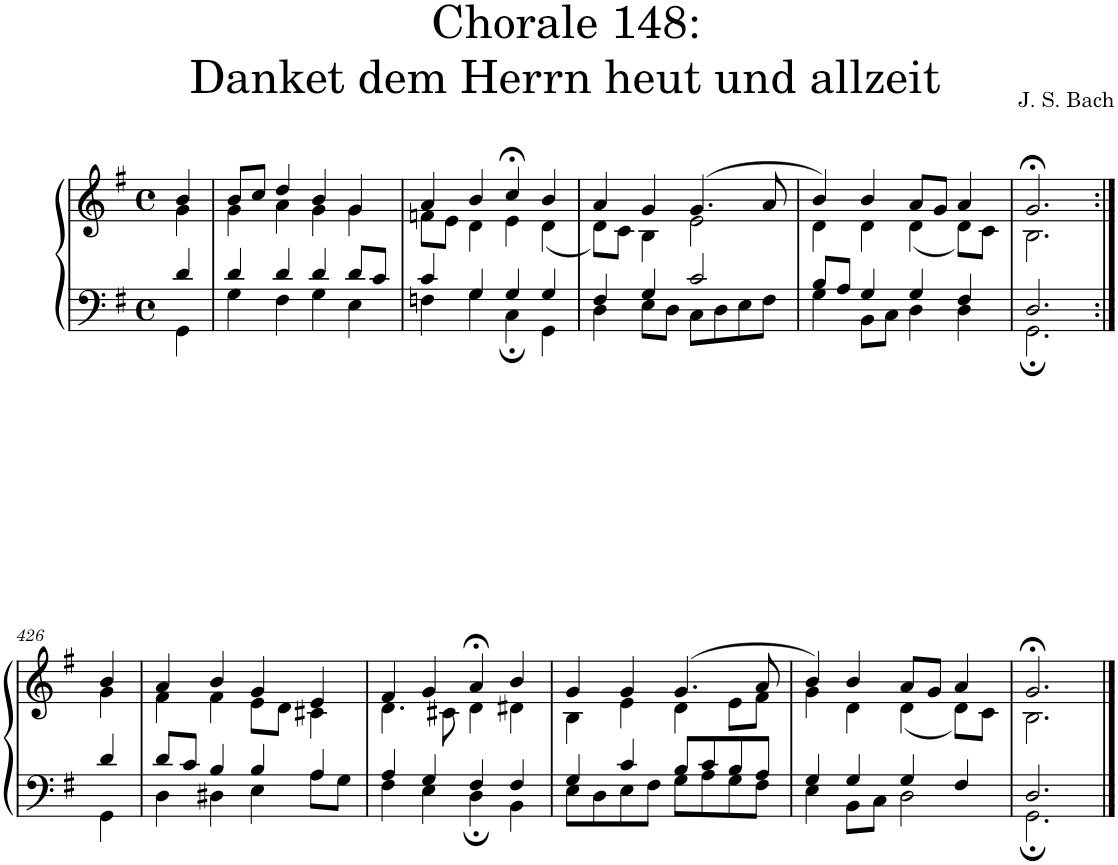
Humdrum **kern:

**kern	**kern
*part1	*part1
*staff2	*staff1
*I"S,A	*
*clefF4	*clefG2
*k[f#]	*k[f#]
*M4/4	*M4/4
*met(c)	*met(c)
=	=
*^	*^
4d/	4GG\	4b/	4g\
=1	=1	=1	=1
4d/	4G\	8b/L	4g\
.	.	8cc/J	.
4d/	4F#\	4dd/	4a\
4d/	4G\	4b/	4g\
8d/L	4E\	4g/	4g\
8c/J	.	.	.
=2	=2	=2	=2
4c/	4Fn\	4a/	8fn\L
.	.	.	8e\J
4G/	4G\	4b/	4d\
4G/	4C;\	4cc;</	4e\
4G/	4GG\	4b/	(<4d\
=3	=3	=3	=3
4F#/	4D\	4a/	8d\L)
.	.	.	8c\J
4G/	8E\L	4g/	4B\
.	8D\J	.	.
2c/	8C\L	(>4.g/	2e\
.	8D\	.	.
.	8E\	.	.
.	8F#\J	8a/	.
=4	=4	=4	=4
8B/L	4G\	4b/)	4d\
8A/J	.	.	.
4G/	8BB\L	4b/	4d\
.	8C\J	.	.
4G/	4D\	8a/L	(<4d\
.	.	8g/J	.
4F#/	4D\	4a/	8d\L)
.	.	.	8c\J
=425	=425	=425	=425
2.D/	2.GG;\	2.g;</	2.B\
!!LO:LB:g=z	!!
=426:|!	=426:|!	=426:|!	=426:|!
4d/	4GG\	4b/	4g\
=7	=7	=7	=7
8d/L	4D\	4a/	4f#\
8c/J	.	.	.
4B/	4D#X\	4b/	4f#\
4B/	4E\	4g/	8e\L
.	.	.	8d\J
4A/	8A\L	4e/	4c#X\
.	8G\J	.	.
=8	=8	=8	=8
4A/	4F#\	4f#/	4.d\
4G/	4E\	4g/	.
.	.	.	8c#X\
4F#/	4D;\	4a;</	4d\
4F#/	4BB\	4b/	4d#X\
=9	=9	=9	=9
4G/	8E\L	4g/	4B\
.	8D\	.	.
4c/	8E\	4g/	4e\
.	8F#\J	.	.
8B/L	8G\L	(>4.g/	4d\
8c/	8A\	.	.
8B/	8G\	.	8e\L
8A/J	8F#\J	8a/	8f#\J
=10	=10	=10	=10
4G/	4E\	4b/)	4g\
4G/	8BB\L	4b/	4d\
.	8C\J	.	.
4G/	2D\	8a/L	(<4d\
.	.	8g/J	.
4F#/	.	4a/	8d\L)
.	.	.	8c\J
=11	=11	=11	=11
2.D/	2.GG;\	2.g;</	2.B\
*v	*v	*	*
*	*v	*v
==	==
*-	*-
